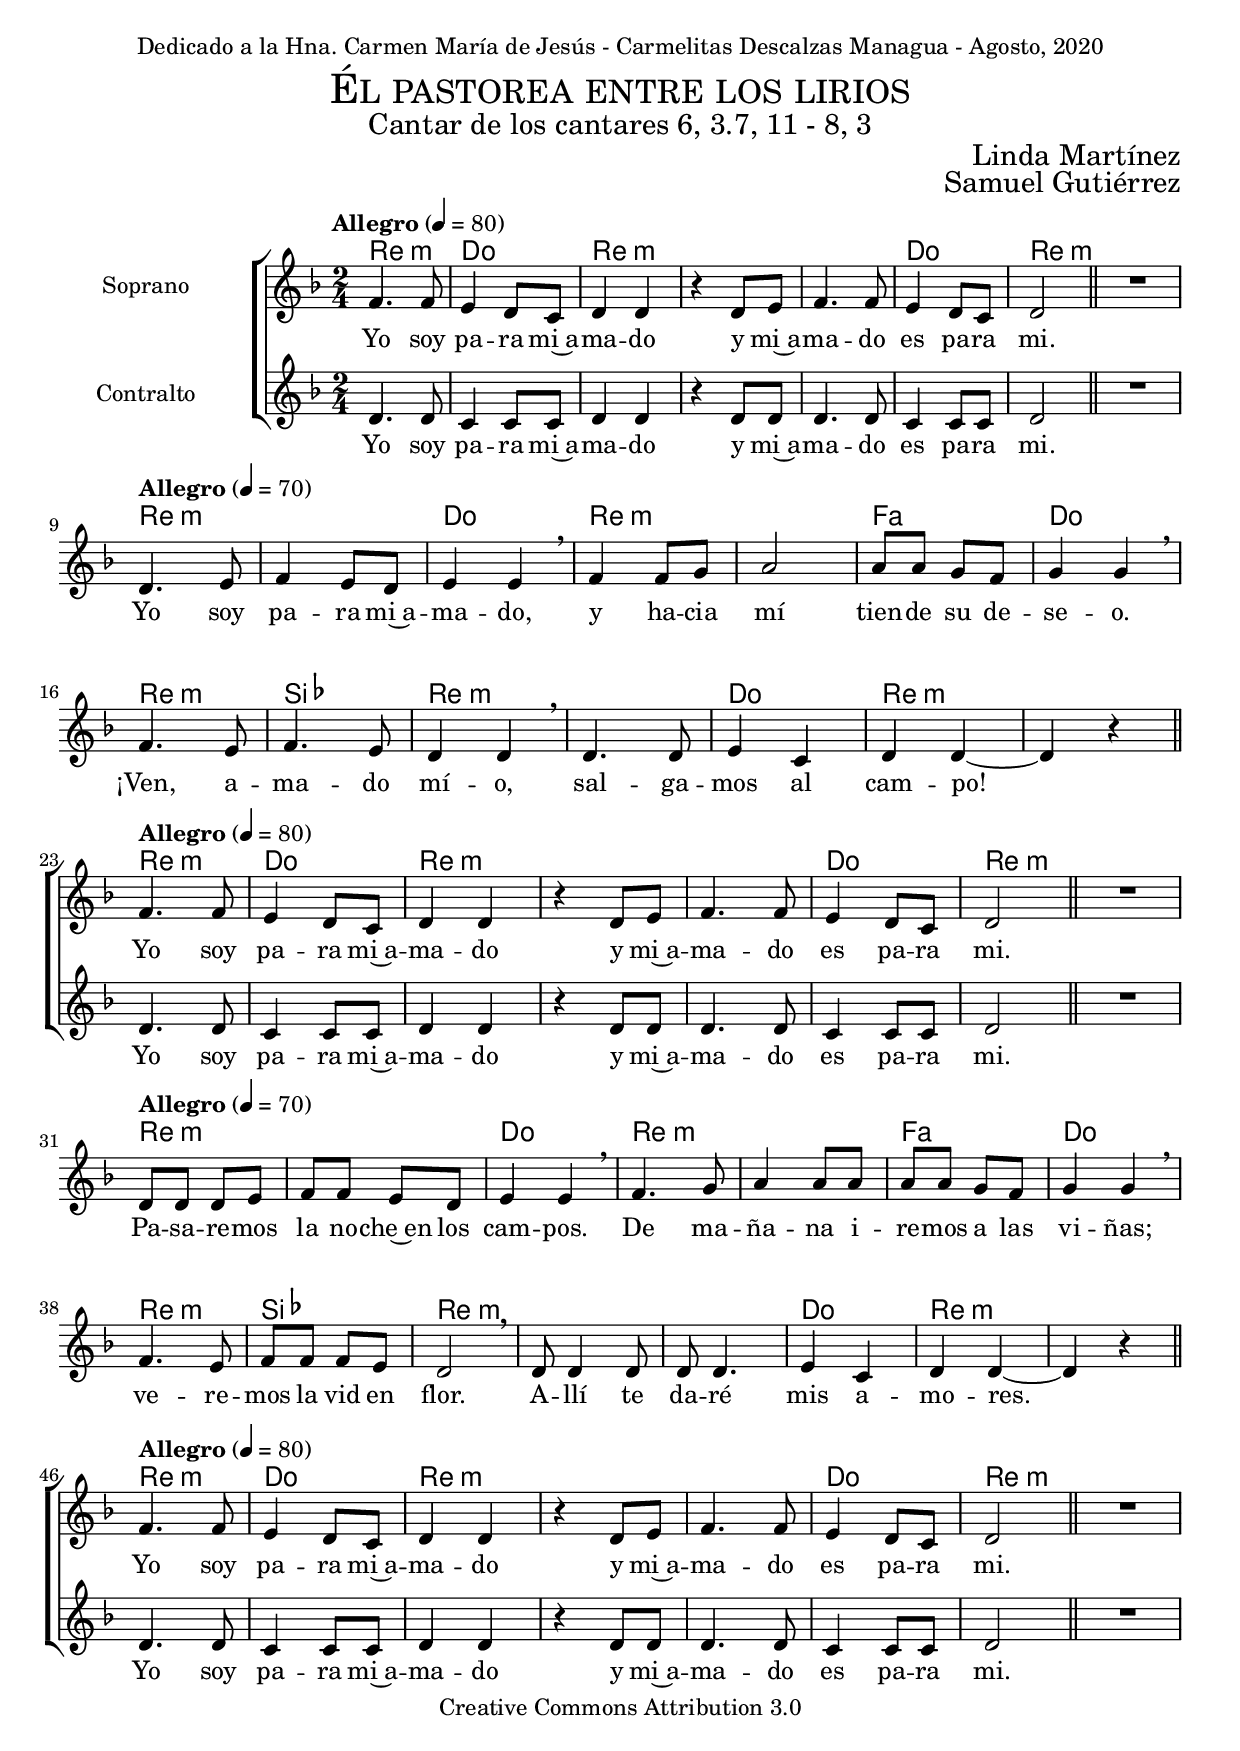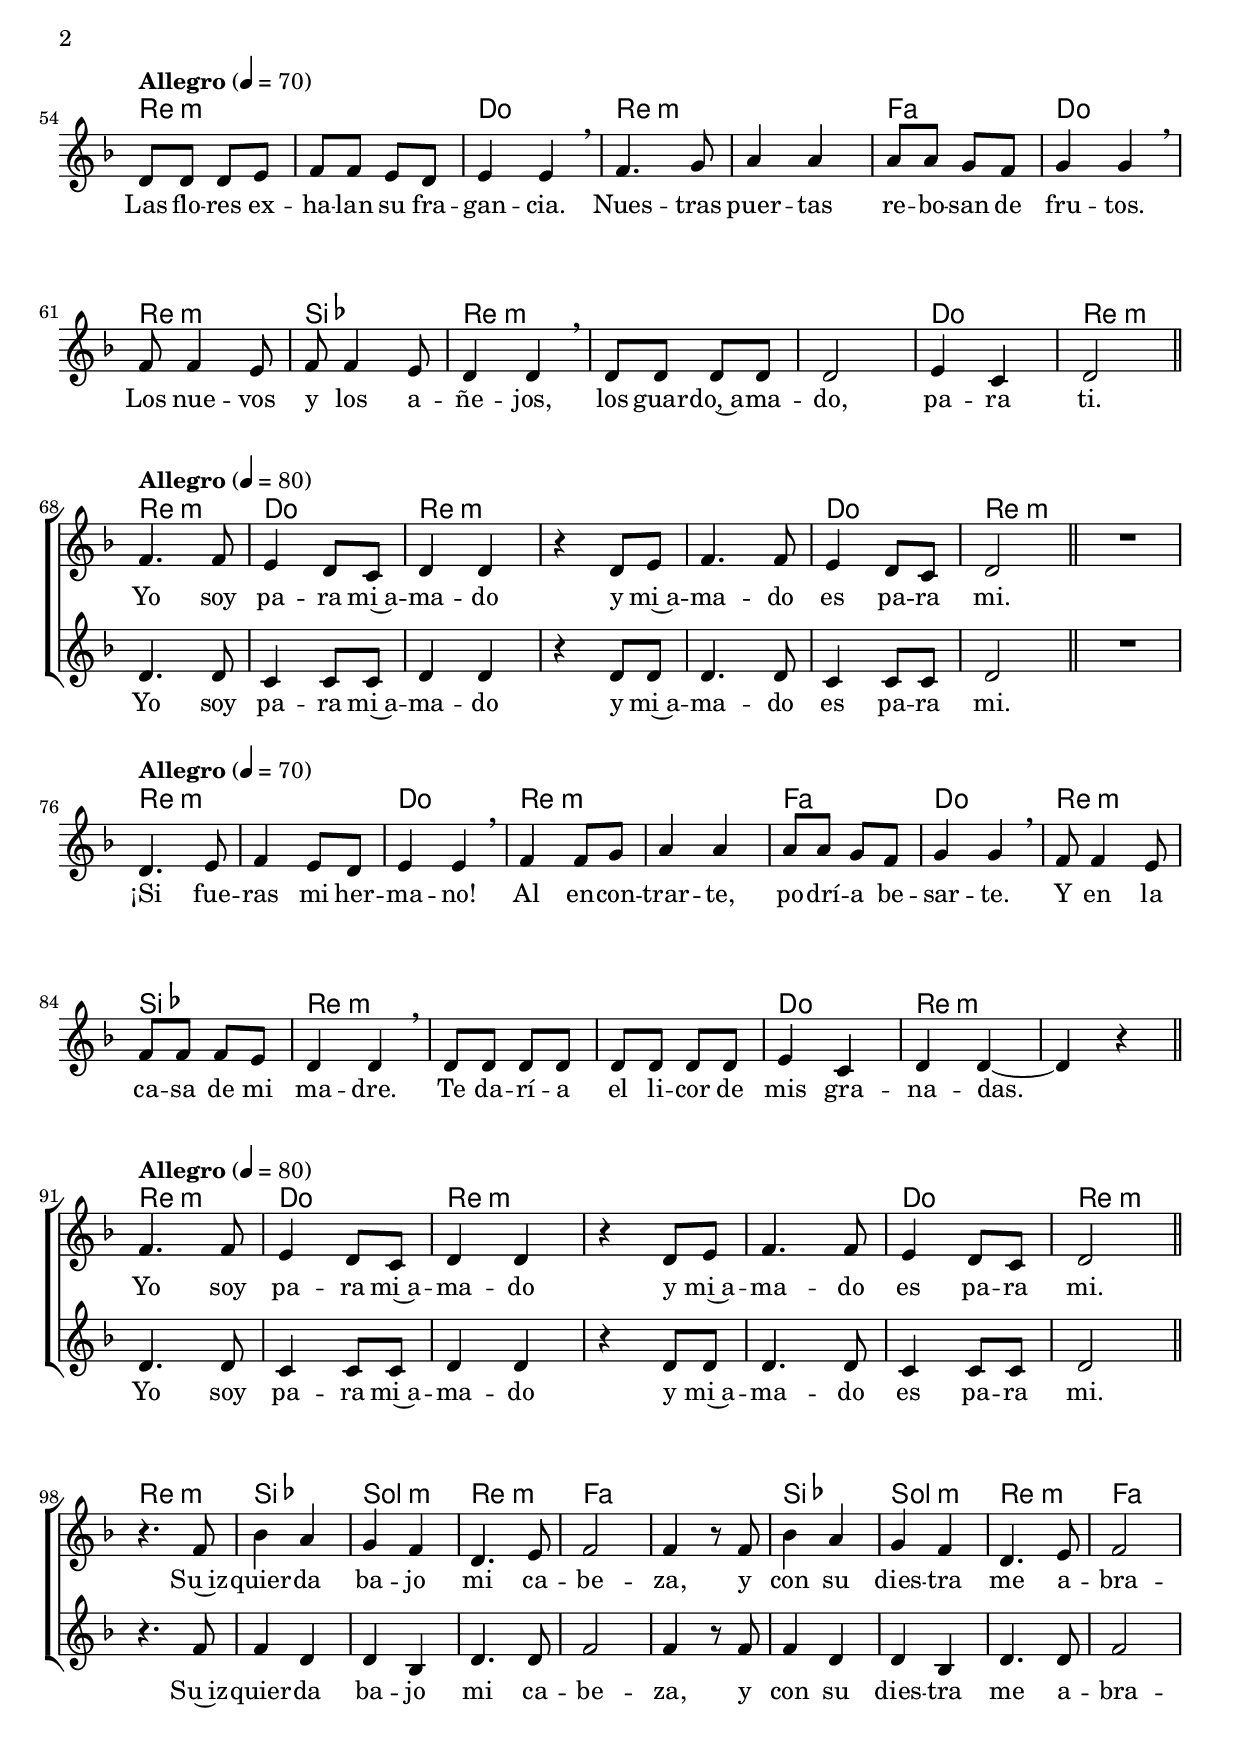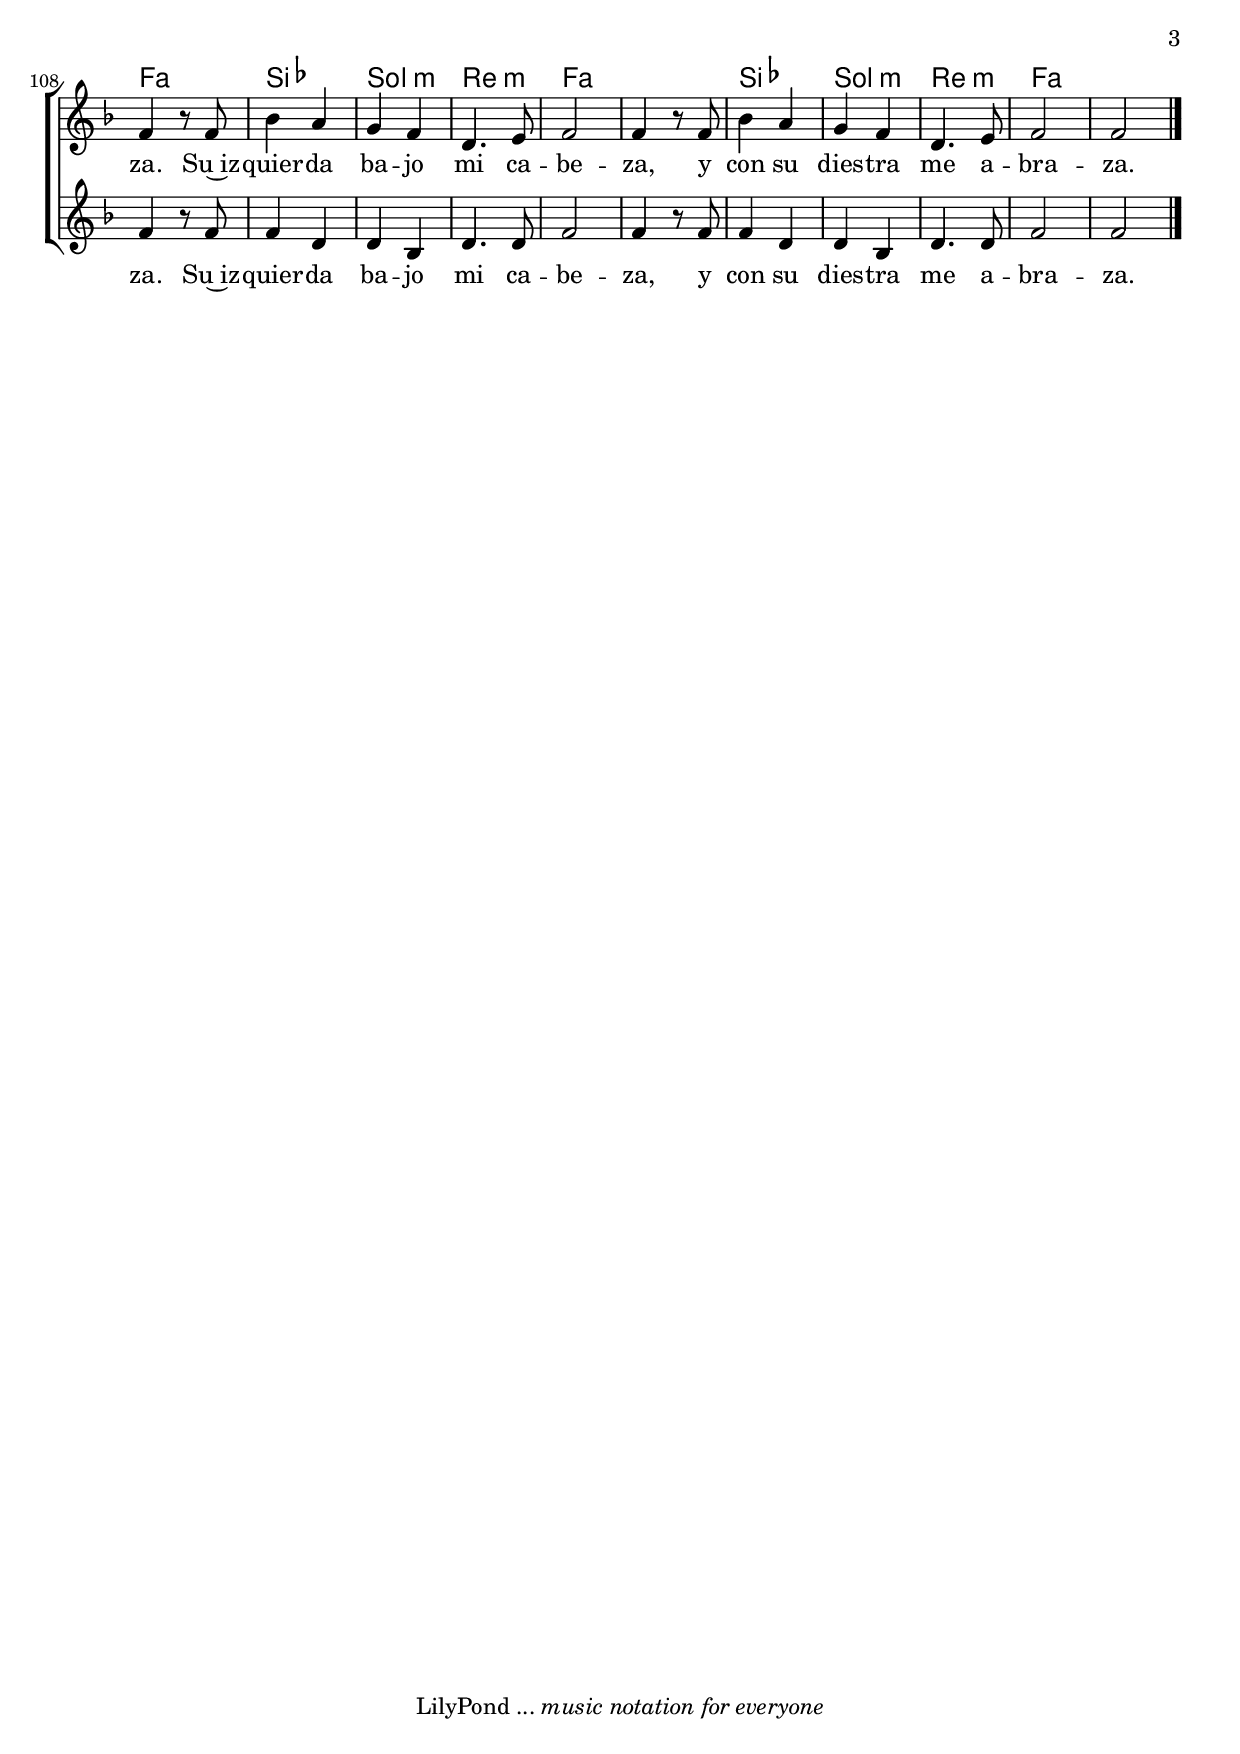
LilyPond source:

% *****************************************************************************
% El pastorea entre los lirios - Song of songs - Dedicated to Hrna Carmen María de Jesus
% Music by serachsam
% *****************************************************************************
\language "espanol"
\version "2.23.2"

% --- Global parameters
particle = 1
jump = \break

% --- Includes
global = {
  \key re \minor
  \time 2/4
  \tempo "Allegro" 4 = 80
  \skip 2*7
  \bar "||"
  \skip 2
  \tempo "Allegro" 4 = 70
  \skip 2*14
  \bar "||"
  \tempo "Allegro" 4 = 80
  \skip 2*7
  \bar "||"
  \skip 2
  \tempo "Allegro" 4 = 70
  \skip 2*15
  \bar "||"
  \tempo "Allegro" 4 = 80
  \skip 2*7
  \bar "||"
  \skip 2
  \tempo "Allegro" 4 = 70
  \skip 2*14
  \bar "||"
  \tempo "Allegro" 4 = 80
  \skip 2*7
  \bar "||"
  \skip 2
  \tempo "Allegro" 4 = 70
  \skip 2*15
  \bar "||"
  \tempo "Allegro" 4 = 80
  \skip 2*7
  \bar "||"
  \skip 2*21
  \bar "|."
}

soprano_music = \relative do' {
  \compressEmptyMeasures

  fa4. fa8 |
  mi4 re8 do |
  re4 re |
  r4 re8 mi8 |
  fa4. fa8 |
  mi4 re8 do |
  re2 |
  R2 | #(if (= particle 1) jump "")
  re4. mi8 |
  fa4 mi8 re |
  mi4 mi \breathe |
  fa4 fa8 sol8 |
  la2 |
  la8 la sol fa |
  sol4 sol \breathe |
  fa4. mi8 |
  fa4. mi8 |
  re4 re4 \breathe |
  re4. re8 |
  mi4 do |
  re4 re~ |
  re4 r | #(if (= particle 1) jump "")
  fa4. fa8 |
  mi4 re8 do |
  re4 re |
  r4 re8 mi8 |
  fa4. fa8 |
  mi4 re8 do |
  re2 |
  R2 | #(if (= particle 1) jump "")
  re8 re re mi |
  fa8 fa mi re |
  mi4 mi \breathe |
  fa4. sol8 |
  la4 la8 la |
  la8 la sol fa |
  sol4 sol \breathe |
  fa4. mi8 |
  fa8 fa fa mi |
  re2 \breathe |
  re8 re4 re8 |
  re8 re4. |
  mi4 do |
  re4 re~ |
  re4 r | #(if (= particle 1) jump "")
  fa4. fa8 |
  mi4 re8 do |
  re4 re |
  r4 re8 mi8 |
  fa4. fa8 |
  mi4 re8 do |
  re2 |
  R2 | #(if (= particle 1) jump "")
  re8 re re mi |
  fa8 fa mi re |
  mi4 mi \breathe |
  fa4. sol8 |
  la4 la |
  la8 la sol fa |
  sol4 sol \breathe |
  fa8 fa4 mi8 |
  fa8 fa4 mi8 |
  re4 re4 \breathe |
  re8 re re re |
  re2 |
  mi4 do |
  re2 | #(if (= particle 1) jump "")
  fa4. fa8 |
  mi4 re8 do |
  re4 re |
  r4 re8 mi8 |
  fa4. fa8 |
  mi4 re8 do |
  re2 |
  R2 | #(if (= particle 1) jump "")
  re4. mi8 |
  fa4 mi8 re |
  mi4 mi \breathe |
  fa4 fa8 sol8 |
  la4 la |
  la8 la sol fa |
  sol4 sol \breathe |
  fa8 fa4 mi8 |
  fa8 fa fa mi |
  re4 re4 \breathe |
  re8 re re re |
  re8 re re re |
  mi4 do4 |
  re4 re~ |
  re4 r | #(if (= particle 1) jump "")
  fa4. fa8 |
  mi4 re8 do |
  re4 re |
  r4 re8 mi |
  fa4. fa8 |
  mi4 re8 do |
  re2 | #(if (= particle 1) jump "")
  r4. fa8 |
  sib4 la |
  sol4 fa
  re4. mi8 |
  fa2 |
  fa4 r8 fa |
  sib4 la |
  sol4 fa |
  re4. mi8 |
  fa2 |
  fa4 r8 fa |
  sib4 la |
  sol4 fa |
  re4. mi8 |
  fa2 |
  fa4 r8 fa |
  sib4 la |
  sol4 fa |
  re4. mi8 |
  fa2 |
  fa2 |
}

soprano_lyrics = \lyricmode {
  Yo soy pa -- ra mi~a -- ma -- do
  y mi~a -- ma -- do es pa -- ra mi.

  Yo soy pa -- ra mi~a -- ma -- do,
  y ha -- cia mí tien -- de su de -- se -- o.
  ¡Ven, a -- ma -- do mí -- o,
  sal -- ga -- mos al cam -- po!

  Yo soy pa -- ra mi~a -- ma -- do
  y mi~a -- ma -- do es pa -- ra mi.

  Pa -- sa -- re -- mos la no -- che~en los cam -- pos.
  De ma -- ña -- na i -- re -- mos a las vi -- ñas;
  ve -- re -- mos la vid en flor.
  A -- llí te da -- ré mis a -- mo -- res.

  Yo soy pa -- ra mi~a -- ma -- do
  y mi~a -- ma -- do es pa -- ra mi.

  Las flo -- res ex -- ha -- lan su fra -- gan -- cia.
  Nues -- tras puer -- tas re -- bo -- san de fru -- tos.
  Los nue -- vos y los a -- ñe -- jos,
  los guar -- do,~a -- ma -- do, pa -- ra ti.

  Yo soy pa -- ra mi~a -- ma -- do
  y mi~a -- ma -- do es pa -- ra mi.

  ¡Si fue -- ras mi her -- ma -- no!
  Al en -- con -- trar -- te, po -- drí -- a be -- sar -- te.
  Y en la ca -- sa de mi ma -- dre.
  Te da -- rí -- a el li -- cor de mis gra -- na -- das.

  Yo soy pa -- ra mi~a -- ma -- do
  y mi~a -- ma -- do es pa -- ra mi.

  Su~iz -- quier -- da ba -- jo mi ca -- be -- za,
  y con su dies -- tra me a -- bra -- za.
  Su~iz -- quier -- da ba -- jo mi ca -- be -- za,
  y con su dies -- tra me a -- bra -- za.
}

alto_music = \relative do' {
  \compressEmptyMeasures

  re4. re8 |
  do4 do8 do |
  re4 re |
  r4 re8 re8 |
  re4. re8 |
  do4 do8 do |
  re2 |
  R2*15 |
  re4. re8 |
  do4 do8 do |
  re4 re |
  r4 re8 re8 |
  re4. re8 |
  do4 do8 do |
  re2 |
  R2*16 |
  re4. re8 |
  do4 do8 do |
  re4 re |
  r4 re8 re8 |
  re4. re8 |
  do4 do8 do |
  re2 |
  R2*15 |
  re4. re8 |
  do4 do8 do |
  re4 re |
  r4 re8 re8 |
  re4. re8 |
  do4 do8 do |
  re2 |
  R2*16 |
  re4. re8 |
  do4 do8 do |
  re4 re |
  r4 re8 re8 |
  re4. re8 |
  do4 do8 do |
  re2 |
  r4. fa8 |
  fa4 re |
  re4 sib |
  re4. re8 |
  fa2 |
  fa4 r8 fa |
  fa4 re |
  re4 sib |
  re4. re8 |
  fa2 |
  fa4 r8 fa |
  fa4 re |
  re4 sib |
  re4. re8 |
  fa2 |
  fa4 r8 fa |
  fa4 re |
  re4 sib |
  re4. re8 |
  fa2 |
  fa2 |
}

alto_lyrics = \lyricmode {
  Yo soy pa -- ra mi~a -- ma -- do
  y mi~a -- ma -- do es pa -- ra mi.

  Yo soy pa -- ra mi~a -- ma -- do
  y mi~a -- ma -- do es pa -- ra mi.

  Yo soy pa -- ra mi~a -- ma -- do
  y mi~a -- ma -- do es pa -- ra mi.

  Yo soy pa -- ra mi~a -- ma -- do
  y mi~a -- ma -- do es pa -- ra mi.

  Yo soy pa -- ra mi~a -- ma -- do
  y mi~a -- ma -- do es pa -- ra mi.

  Su~iz -- quier -- da ba -- jo mi ca -- be -- za,
  y con su dies -- tra me a -- bra -- za.
  Su~iz -- quier -- da ba -- jo mi ca -- be -- za,
  y con su dies -- tra me a -- bra -- za.
}

harmonies = \new ChordNames {
  \set ChordNames.midiInstrument = "string ensemble 2"
  % \set ChordNames.midiMaximumVolume = #0
  \set chordChanges = ##t
  \chordmode {
    \italianChords
    re2:m |
    do2 |
    re2:m |
    re2:m |
    re2:m |
    do2 |
    re2:m |
    re2:m |
    re2:m |
    re2:m |
    do2 |
    re2:m |
    re2:m |
    fa2 |
    do2 |
    re2:m |
    sib,2 |
    re2:m |
    re2:m |
    do2 |
    re2:m |
    re2:m |
    re2:m |
    do2 |
    re2:m |
    re2:m |
    re2:m |
    do2 |
    re2:m |
    re2:m |
    re2:m |
    re2:m |
    do2 |
    re2:m |
    re2:m |
    fa2 |
    do2 |
    re2:m |
    sib,2 |
    re2:m |
    re2:m |
    re2:m |
    do2 |
    re2:m |
    re2:m |
    re2:m |
    do2 |
    re2:m |
    re2:m |
    re2:m |
    do2 |
    re2:m |
    re2:m |
    re2:m |
    re2:m |
    do2 |
    re2:m |
    re2:m |
    fa2 |
    do2 |
    re2:m |
    sib,2 |
    re2:m |
    re2:m |
    re2:m |
    do2 |
    re2:m |
    re2:m |
    do2 |
    re2:m |
    re2:m |
    re2:m |
    do2 |
    re2:m |
    re2:m |
    re2:m |
    re2:m |
    do2 |
    re2:m |
    re2:m |
    fa2 |
    do2 |
    re2:m |
    sib,2 |
    re2:m |
    re2:m |
    re2:m |
    do2 |
    re2:m |
    re2:m |
    re2:m |
    do2 |
    re2:m |
    re2:m |
    re2:m |
    do2 |
    re2:m |
    re2:m |
    sib2 |
    sol2:m |
    re2:m |
    fa2 |
    fa2 |
    sib2 |
    sol2:m |
    re2:m |
    fa2 |
    fa2 |
    sib2 |
    sol2:m |
    re2:m |
    fa2 |
    fa2 |
    sib2 |
    sol2:m |
    re2:m |
    fa2 |
    fa2 |
  }
}


% --- Global size
%#(set-global-staff-size 18.5)

% --- Header
\markup { \fill-line { \center-column { \fontsize #5 \smallCaps "Él pastorea entre los lirios" \fontsize #2 "Cantar de los cantares 6, 3.7, 11 - 8, 3" } } }
\markup { \fill-line { " " \right-column { \fontsize #2 "Linda Martínez" } } }
\markup { \fill-line { " " \right-column { \fontsize #2 "Samuel Gutiérrez" } } }
\header {
  dedication = "Dedicado a la Hna. Carmen María de Jesús - Carmelitas Descalzas Managua - Agosto, 2020"
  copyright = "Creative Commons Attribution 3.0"
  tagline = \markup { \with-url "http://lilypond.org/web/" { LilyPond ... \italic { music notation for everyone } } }
  breakbefore = ##t
}

% --- Music

% --- Harmony

\score {
  <<
    \harmonies
    \new ChoirStaff <<
      \new Staff <<
        \new Voice = "soprano" <<
          \set Staff.instrumentName = #"Soprano"
          \set Staff.midiInstrument = #"choir aahs"
          \set Staff.midiMaximumVolume = #1.5
          \global \soprano_music
        >>\new Lyrics = "soprano"
        \context Lyrics = "soprano" \lyricsto "soprano" \soprano_lyrics
      >>
      \new Staff <<
        \new Voice = "alto" <<
          \set Staff.instrumentName = #"Contralto"
          \set Staff.midiInstrument = #"choir aahs"
          \set Staff.midiMaximumVolume = #1.5
          \global \alto_music
        >>
        \new Lyrics = "alto"
        \context Lyrics = "alto" \lyricsto "alto" \alto_lyrics
      >>
    >>
  >>
  \midi { }
  \layout {
    \context {
      \Staff \RemoveEmptyStaves
    }
  }
}

% --- Paper
\paper{
  #(set-default-paper-size "letter")
  indent=3.5\cm
  page-breaking = #ly:page-turn-breaking
}
